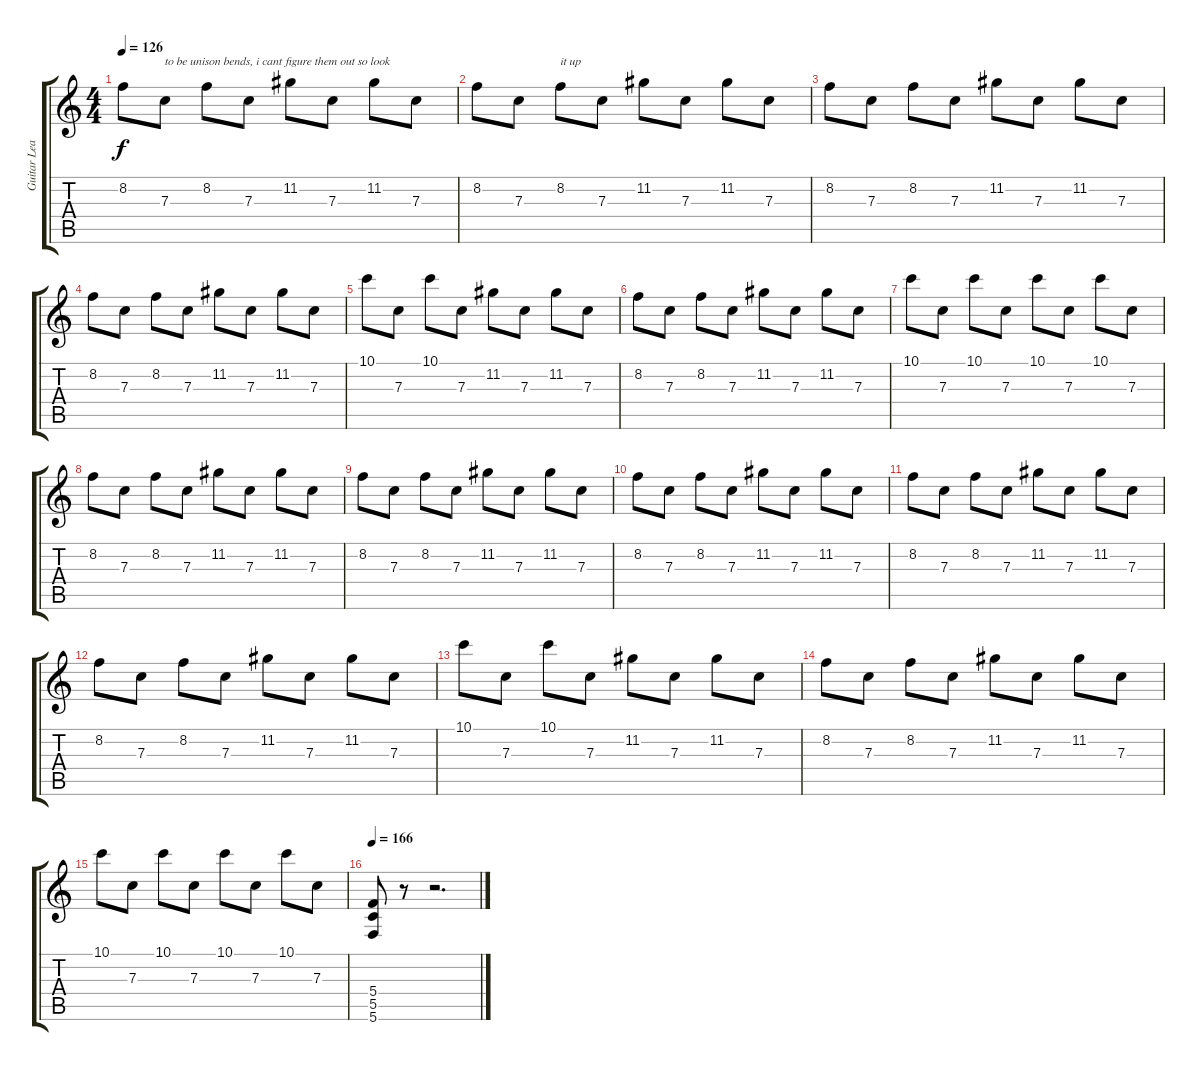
\track ("Guitar Lead" "Guitar Lea") {instrument distortionguitar}
\staff {score tabs}
\tuning (D4 A3 F3 C3 G2 C2) {hide}
\ts (4 4)
\tempo 126
\clef g2
\ks c
8.2.8{dy f} 7.3.8{txt "to be unison bends, i cant figure them out so look"} 8.2.8 7.3.8 11.2.8 7.3.8 11.2.8 7.3.8 |
8.2.8 7.3.8 8.2.8{txt "it up"} 7.3.8 11.2.8 7.3.8 11.2.8 7.3.8 |
8.2.8 7.3.8 8.2.8 7.3.8 11.2.8 7.3.8 11.2.8 7.3.8 |
8.2.8 7.3.8 8.2.8 7.3.8 11.2.8 7.3.8 11.2.8 7.3.8 |
10.1.8 7.3.8 10.1.8 7.3.8 11.2.8 7.3.8 11.2.8 7.3.8 |
8.2.8 7.3.8 8.2.8 7.3.8 11.2.8 7.3.8 11.2.8 7.3.8 |
10.1.8 7.3.8 10.1.8 7.3.8 10.1.8 7.3.8 10.1.8 7.3.8 |
8.2.8 7.3.8 8.2.8 7.3.8 11.2.8 7.3.8 11.2.8 7.3.8 |
8.2.8 7.3.8 8.2.8 7.3.8 11.2.8 7.3.8 11.2.8 7.3.8 |
8.2.8 7.3.8 8.2.8 7.3.8 11.2.8 7.3.8 11.2.8 7.3.8 |
8.2.8 7.3.8 8.2.8 7.3.8 11.2.8 7.3.8 11.2.8 7.3.8 |
8.2.8 7.3.8 8.2.8 7.3.8 11.2.8 7.3.8 11.2.8 7.3.8 |
10.1.8 7.3.8 10.1.8 7.3.8 11.2.8 7.3.8 11.2.8 7.3.8 |
8.2.8 7.3.8 8.2.8 7.3.8 11.2.8 7.3.8 11.2.8 7.3.8 |
10.1.8 7.3.8 10.1.8 7.3.8 10.1.8 7.3.8 10.1.8 7.3.8 |
\tempo 166
(5.4 5.5 5.6).8 r.8 r.2{d}
